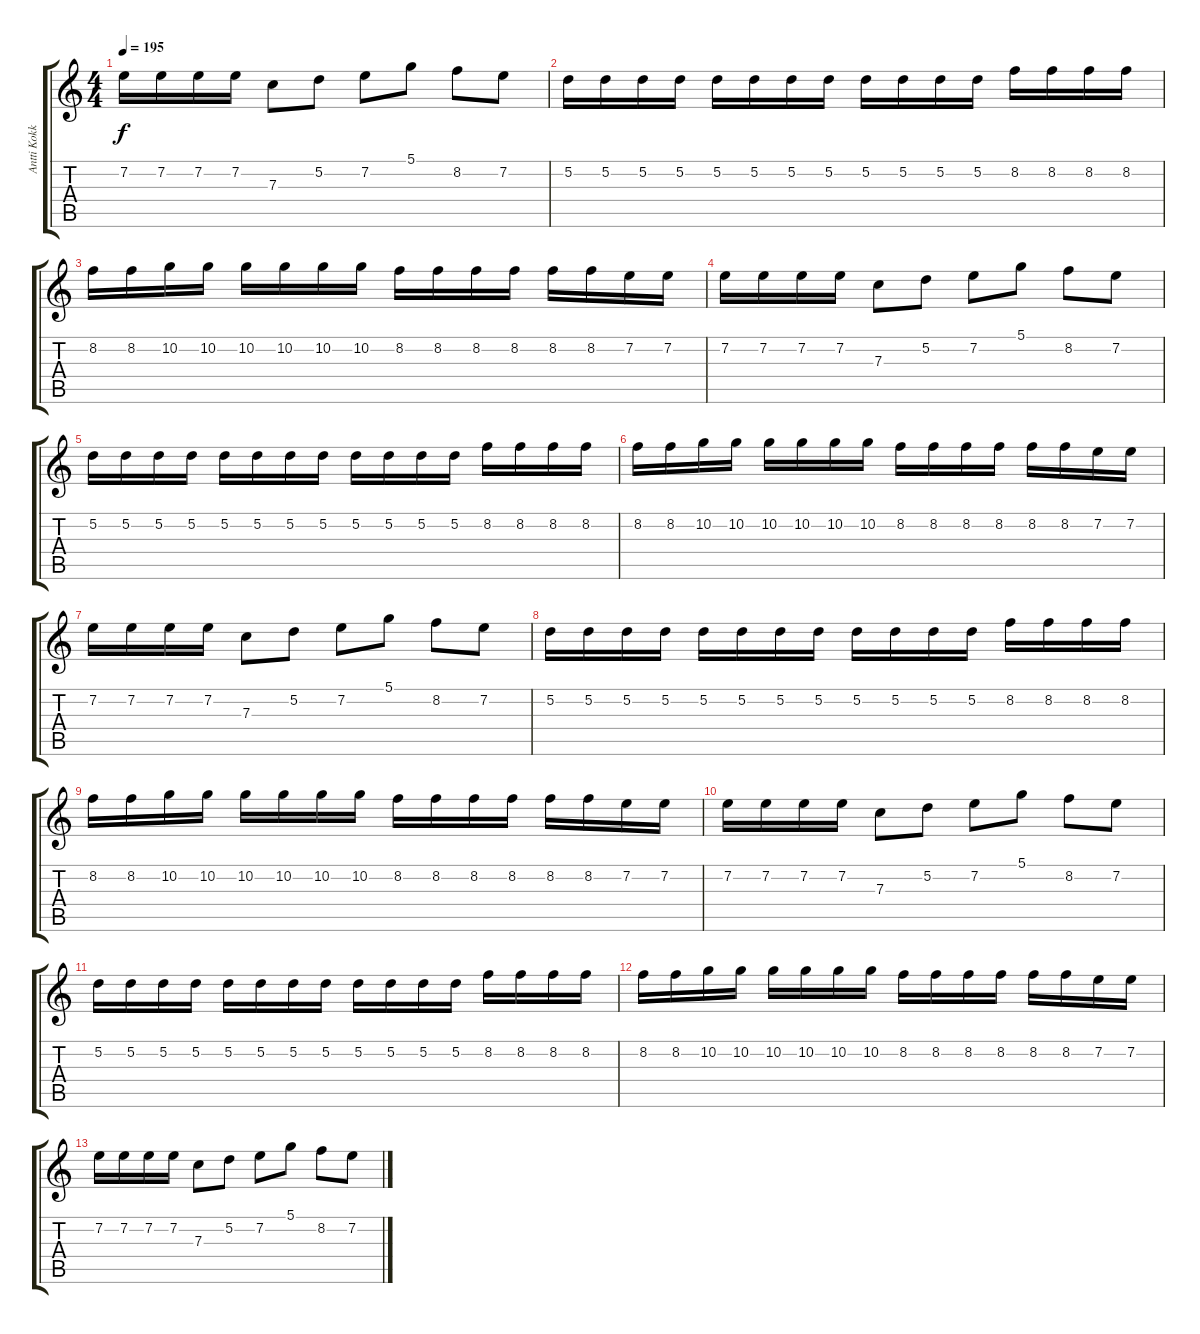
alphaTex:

\track ("Antti Kokko" "Antti Kokk") {instrument distortionguitar}
\staff {score tabs}
\tuning (D4 A3 F3 C3 G2 D2) {hide}
\ts (4 4)
\tempo 195
\clef g2
\ks c
7.2.16{dy f} 7.2.16 7.2.16 7.2.16 7.3.8 5.2.8 7.2.8 5.1.8 8.2.8 7.2.8 |
5.2.16 5.2.16 5.2.16 5.2.16 5.2.16 5.2.16 5.2.16 5.2.16 5.2.16 5.2.16 5.2.16 5.2.16 8.2.16 8.2.16 8.2.16 8.2.16 |
8.2.16 8.2.16 10.2.16 10.2.16 10.2.16 10.2.16 10.2.16 10.2.16 8.2.16 8.2.16 8.2.16 8.2.16 8.2.16 8.2.16 7.2.16 7.2.16 |
7.2.16 7.2.16 7.2.16 7.2.16 7.3.8 5.2.8 7.2.8 5.1.8 8.2.8 7.2.8 |
5.2.16 5.2.16 5.2.16 5.2.16 5.2.16 5.2.16 5.2.16 5.2.16 5.2.16 5.2.16 5.2.16 5.2.16 8.2.16 8.2.16 8.2.16 8.2.16 |
8.2.16 8.2.16 10.2.16 10.2.16 10.2.16 10.2.16 10.2.16 10.2.16 8.2.16 8.2.16 8.2.16 8.2.16 8.2.16 8.2.16 7.2.16 7.2.16 |
7.2.16 7.2.16 7.2.16 7.2.16 7.3.8 5.2.8 7.2.8 5.1.8 8.2.8 7.2.8 |
5.2.16{volume 0 instrument distortionguitar} 5.2.16 5.2.16 5.2.16 5.2.16 5.2.16 5.2.16 5.2.16 5.2.16 5.2.16 5.2.16 5.2.16 8.2.16 8.2.16 8.2.16 8.2.16 |
8.2.16 8.2.16 10.2.16 10.2.16 10.2.16 10.2.16 10.2.16 10.2.16 8.2.16 8.2.16 8.2.16 8.2.16 8.2.16 8.2.16 7.2.16 7.2.16 |
7.2.16 7.2.16 7.2.16 7.2.16 7.3.8 5.2.8 7.2.8 5.1.8 8.2.8 7.2.8 |
5.2.16 5.2.16 5.2.16 5.2.16 5.2.16 5.2.16 5.2.16 5.2.16 5.2.16 5.2.16 5.2.16 5.2.16 8.2.16 8.2.16 8.2.16 8.2.16 |
8.2.16 8.2.16 10.2.16 10.2.16 10.2.16 10.2.16 10.2.16 10.2.16 8.2.16 8.2.16 8.2.16 8.2.16 8.2.16 8.2.16 7.2.16 7.2.16 |
7.2.16 7.2.16 7.2.16 7.2.16 7.3.8 5.2.8 7.2.8 5.1.8 8.2.8 7.2.8
